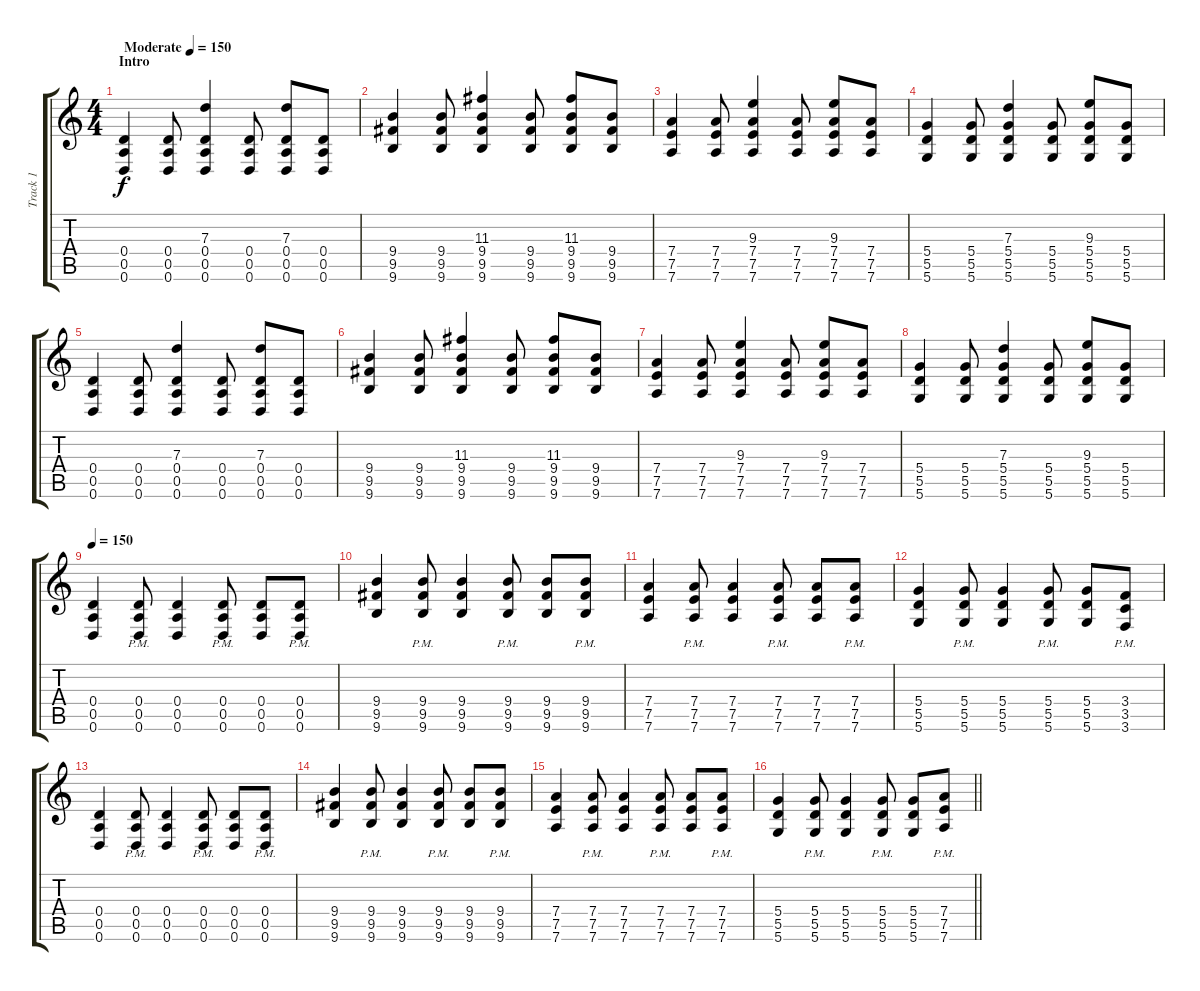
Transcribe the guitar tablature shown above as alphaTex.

\track ("Track 1" "Track 1") {instrument electricguitarclean}
\staff {score tabs}
\tuning (E4 B3 G3 D3 A2 D2) {hide}
\ts (4 4)
\section ("" "Intro")
\tempo (150 "Moderate")
\clef g2
\ks c
(0.4 0.5 0.6).4{dy f instrument electricguitarclean} (0.4 0.5 0.6).8 (7.3 0.4 0.5 0.6).4 (0.4 0.5 0.6).8 (7.3 0.4 0.5 0.6).8 (0.4 0.5 0.6).8 |
(9.4 9.5 9.6).4 (9.4 9.5 9.6).8 (11.3 9.4 9.5 9.6).4 (9.4 9.5 9.6).8 (11.3 9.4 9.5 9.6).8 (9.4 9.5 9.6).8 |
(7.4 7.5 7.6).4 (7.4 7.5 7.6).8 (9.3 7.4 7.5 7.6).4 (7.4 7.5 7.6).8 (9.3 7.4 7.5 7.6).8 (7.4 7.5 7.6).8 |
(5.4 5.5 5.6).4 (5.4 5.5 5.6).8 (7.3 5.4 5.5 5.6).4 (5.4 5.5 5.6).8 (9.3 5.4 5.5 5.6).8 (5.4 5.5 5.6).8 |
(0.4 0.5 0.6).4 (0.4 0.5 0.6).8 (7.3 0.4 0.5 0.6).4 (0.4 0.5 0.6).8 (7.3 0.4 0.5 0.6).8 (0.4 0.5 0.6).8 |
(9.4 9.5 9.6).4 (9.4 9.5 9.6).8 (11.3 9.4 9.5 9.6).4 (9.4 9.5 9.6).8 (11.3 9.4 9.5 9.6).8 (9.4 9.5 9.6).8 |
(7.4 7.5 7.6).4 (7.4 7.5 7.6).8 (9.3 7.4 7.5 7.6).4 (7.4 7.5 7.6).8 (9.3 7.4 7.5 7.6).8 (7.4 7.5 7.6).8 |
(5.4 5.5 5.6).4 (5.4 5.5 5.6).8 (7.3 5.4 5.5 5.6).4 (5.4 5.5 5.6).8 (9.3 5.4 5.5 5.6).8 (5.4 5.5 5.6).8 |
\tempo 150
(0.4 0.5 0.6).4{instrument distortionguitar} (0.4{pm} 0.5{pm} 0.6{pm}).8 (0.4 0.5 0.6).4 (0.4{pm} 0.5{pm} 0.6{pm}).8 (0.4 0.5 0.6).8 (0.4{pm} 0.5{pm} 0.6{pm}).8 |
(9.4 9.5 9.6).4 (9.4{pm} 9.5{pm} 9.6{pm}).8 (9.4 9.5 9.6).4 (9.4{pm} 9.5{pm} 9.6{pm}).8 (9.4 9.5 9.6).8 (9.4{pm} 9.5{pm} 9.6{pm}).8 |
(7.4 7.5 7.6).4 (7.4{pm} 7.5{pm} 7.6{pm}).8 (7.4 7.5 7.6).4 (7.4{pm} 7.5{pm} 7.6{pm}).8 (7.4 7.5 7.6).8 (7.4{pm} 7.5{pm} 7.6{pm}).8 |
(5.4 5.5 5.6).4 (5.4{pm} 5.5{pm} 5.6{pm}).8 (5.4 5.5 5.6).4 (5.4{pm} 5.5{pm} 5.6{pm}).8 (5.4 5.5 5.6).8 (3.4{pm} 3.5{pm} 3.6{pm}).8 |
(0.4 0.5 0.6).4 (0.4{pm} 0.5{pm} 0.6{pm}).8 (0.4 0.5 0.6).4 (0.4{pm} 0.5{pm} 0.6{pm}).8 (0.4 0.5 0.6).8 (0.4{pm} 0.5{pm} 0.6{pm}).8 |
(9.4 9.5 9.6).4 (9.4{pm} 9.5{pm} 9.6{pm}).8 (9.4 9.5 9.6).4 (9.4{pm} 9.5{pm} 9.6{pm}).8 (9.4 9.5 9.6).8 (9.4{pm} 9.5{pm} 9.6{pm}).8 |
(7.4 7.5 7.6).4 (7.4{pm} 7.5{pm} 7.6{pm}).8 (7.4 7.5 7.6).4 (7.4{pm} 7.5{pm} 7.6{pm}).8 (7.4 7.5 7.6).8 (7.4{pm} 7.5{pm} 7.6{pm}).8 |
\barLineRight lightlight
(5.4 5.5 5.6).4 (5.4{pm} 5.5{pm} 5.6{pm}).8 (5.4 5.5 5.6).4 (5.4{pm} 5.5{pm} 5.6{pm}).8 (5.4 5.5 5.6).8 (7.4{pm} 7.5{pm} 7.6{pm}).8
